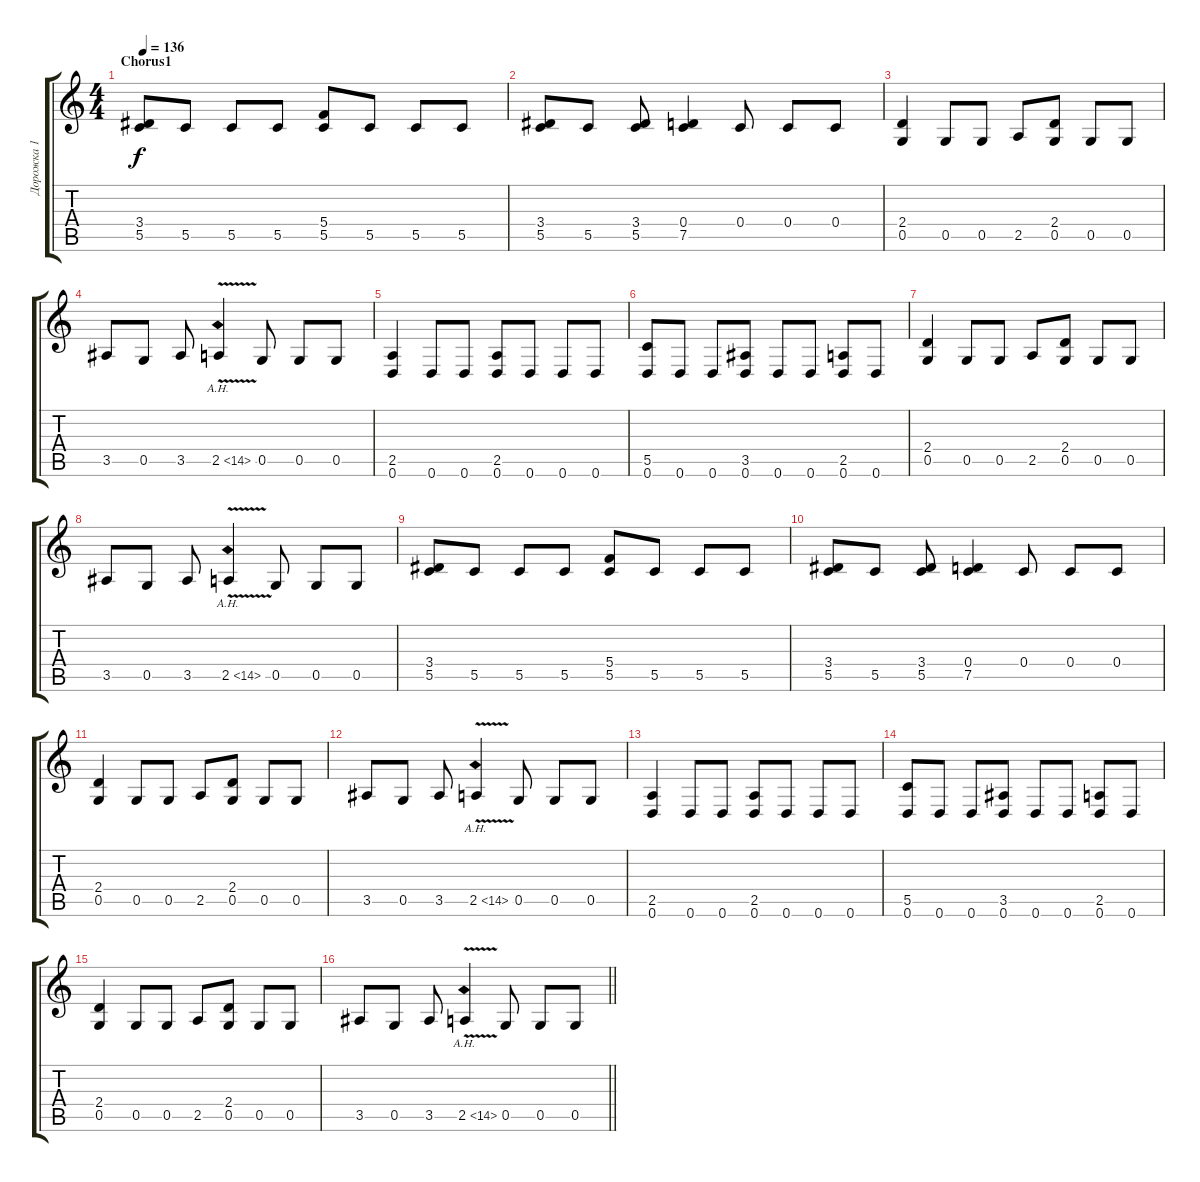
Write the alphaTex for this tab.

\track ("Дорожка 1" "Дорожка 1") {instrument distortionguitar}
\staff {score tabs}
\tuning (D4 A3 F3 C3 G2 D2) {hide}
\ts (4 4)
\section ("" "Chorus1")
\tempo 136
\clef g2
\ks c
(3.4 5.5).8{dy f} 5.5.8 5.5.8 5.5.8 (5.4 5.5).8 5.5.8 5.5.8 5.5.8 |
(3.4 5.5).8 5.5.8 (3.4 5.5).8 (0.4 7.5).4 0.4.8 0.4.8 0.4.8 |
(2.4 0.5).4 0.5.8 0.5.8 2.5.8 (2.4 0.5).8 0.5.8 0.5.8 |
3.5.8 0.5.8 3.5.8 2.5{ah 12 v}.4 0.5.8 0.5.8 0.5.8 |
(2.5 0.6).4 0.6.8 0.6.8 (2.5 0.6).8 0.6.8 0.6.8 0.6.8 |
(5.5 0.6).8 0.6.8 0.6.8 (3.5 0.6).8 0.6.8 0.6.8 (2.5 0.6).8 0.6.8 |
(2.4 0.5).4 0.5.8 0.5.8 2.5.8 (2.4 0.5).8 0.5.8 0.5.8 |
3.5.8 0.5.8 3.5.8 2.5{ah 12 v}.4 0.5.8 0.5.8 0.5.8 |
(3.4 5.5).8 5.5.8 5.5.8 5.5.8 (5.4 5.5).8 5.5.8 5.5.8 5.5.8 |
(3.4 5.5).8 5.5.8 (3.4 5.5).8 (0.4 7.5).4 0.4.8 0.4.8 0.4.8 |
(2.4 0.5).4 0.5.8 0.5.8 2.5.8 (2.4 0.5).8 0.5.8 0.5.8 |
3.5.8 0.5.8 3.5.8 2.5{ah 12 v}.4 0.5.8 0.5.8 0.5.8 |
(2.5 0.6).4 0.6.8 0.6.8 (2.5 0.6).8 0.6.8 0.6.8 0.6.8 |
(5.5 0.6).8 0.6.8 0.6.8 (3.5 0.6).8 0.6.8 0.6.8 (2.5 0.6).8 0.6.8 |
(2.4 0.5).4 0.5.8 0.5.8 2.5.8 (2.4 0.5).8 0.5.8 0.5.8 |
\barLineRight lightlight
3.5.8 0.5.8 3.5.8 2.5{ah 12 v}.4 0.5.8 0.5.8 0.5.8
